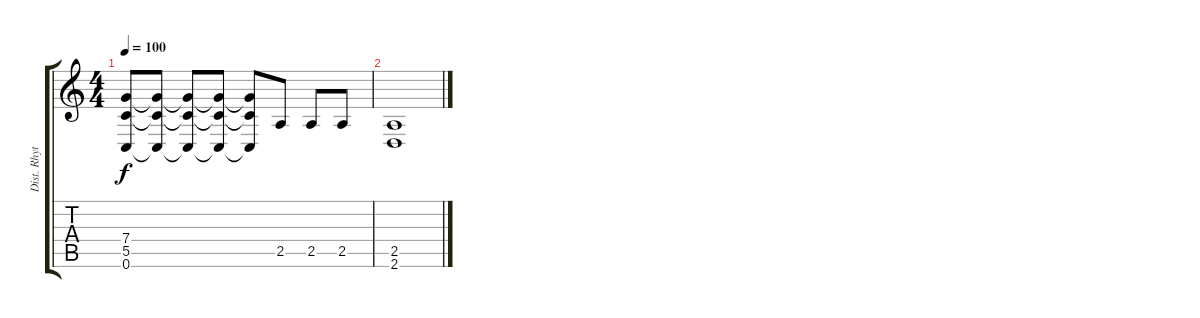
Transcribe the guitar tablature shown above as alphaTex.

\track ("Dist. Rhytm Guitar [R]" "Dist. Rhyt") {instrument distortionguitar}
\staff {score tabs}
\tuning (D4 A3 F3 C3 G2 C2) {hide}
\ts (4 4)
\tempo 100
\clef g2
\ks c
(7.4{t} 5.5{t} 0.6{t}).8{dy f} (7.4{t} 5.5{t} 0.6{t}).8 (7.4{t} 5.5{t} 0.6{t}).8 (7.4{t} 5.5{t} 0.6{t}).8 (7.4{t} 5.5{t} 0.6{t}).8 2.5.8 2.5.8 2.5.8 |
(2.5 2.6).1
